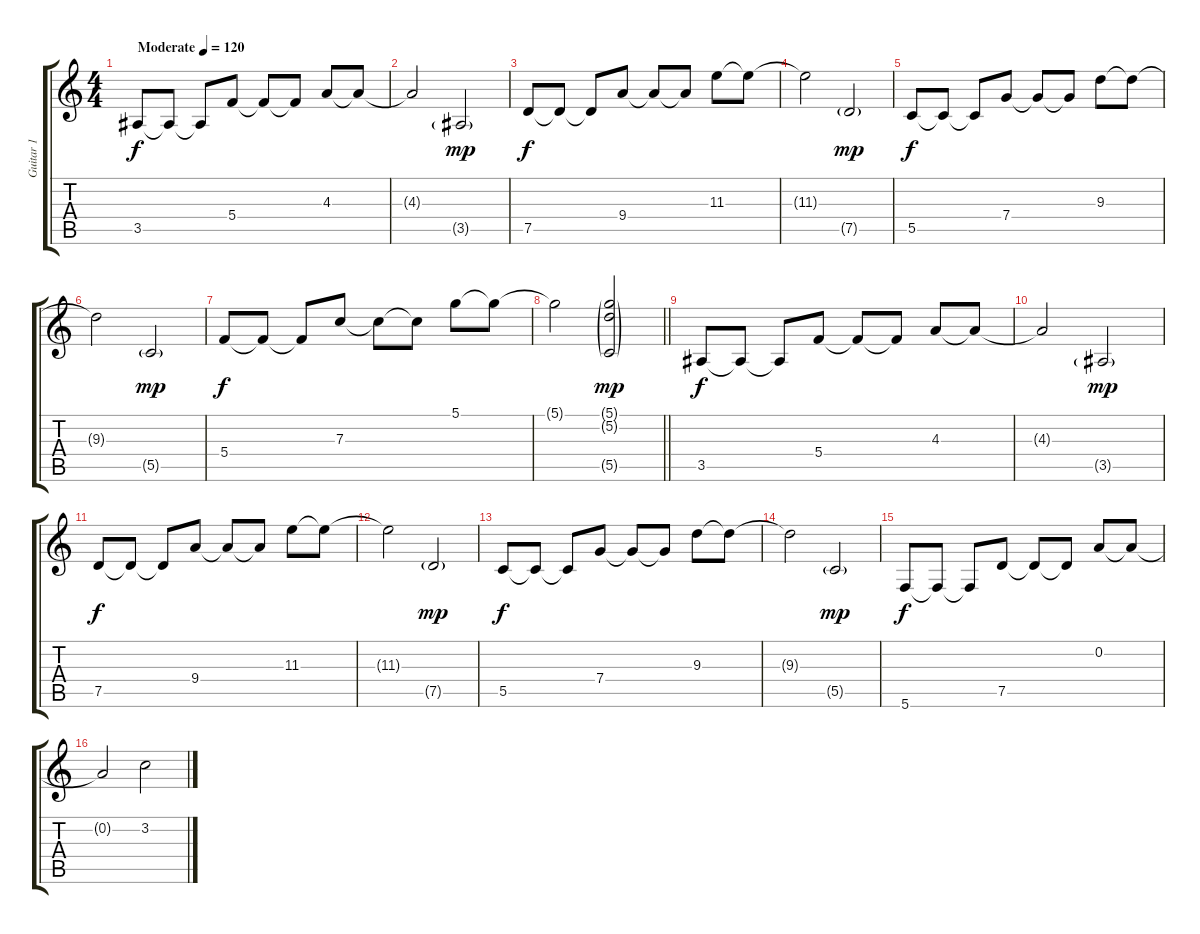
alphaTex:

\track ("Guitar 1" "Guitar 1") {instrument electricguitarjazz}
\staff {score tabs}
\tuning (D4 A3 F3 C3 G2 C2) {hide}
\ts (4 4)
\tempo (120 "Moderate")
\clef g2
\ks c
3.5.8{dy f instrument electricguitarjazz} 3.5{t}.8 3.5{t}.8 5.4.8 5.4{t}.8 5.4{t}.8 4.3.8 4.3{t}.8 |
4.3{t}.2 3.5{g}.2{dy mp} |
7.5.8{dy f} 7.5{t}.8 7.5{t}.8 9.4.8 9.4{t}.8 9.4{t}.8 11.3.8 11.3{t}.8 |
11.3{t}.2 7.5{g}.2{dy mp} |
5.5.8{dy f} 5.5{t}.8 5.5{t}.8 7.4.8 7.4{t}.8 7.4{t}.8 9.3.8 9.3{t}.8 |
9.3{t}.2 5.5{g}.2{dy mp} |
5.4.8{dy f} 5.4{t}.8 5.4{t}.8 7.3.8 7.3{t}.8 7.3{t}.8 5.1.8 5.1{t}.8 |
\barLineRight lightlight
5.1{t}.2 (5.1{g} 5.2{g} 5.5{g}).2{dy mp} |
3.5.8{dy f} 3.5{t}.8 3.5{t}.8 5.4.8 5.4{t}.8 5.4{t}.8 4.3.8 4.3{t}.8 |
4.3{t}.2 3.5{g}.2{dy mp} |
7.5.8{dy f} 7.5{t}.8 7.5{t}.8 9.4.8 9.4{t}.8 9.4{t}.8 11.3.8 11.3{t}.8 |
11.3{t}.2 7.5{g}.2{dy mp} |
5.5.8{dy f} 5.5{t}.8 5.5{t}.8 7.4.8 7.4{t}.8 7.4{t}.8 9.3.8 9.3{t}.8 |
9.3{t}.2 5.5{g}.2{dy mp} |
5.6.8{dy f} 5.6{t}.8 5.6{t}.8 7.5.8 7.5{t}.8 7.5{t}.8 0.2.8 0.2{t}.8 |
0.2{t}.2 3.2.2
